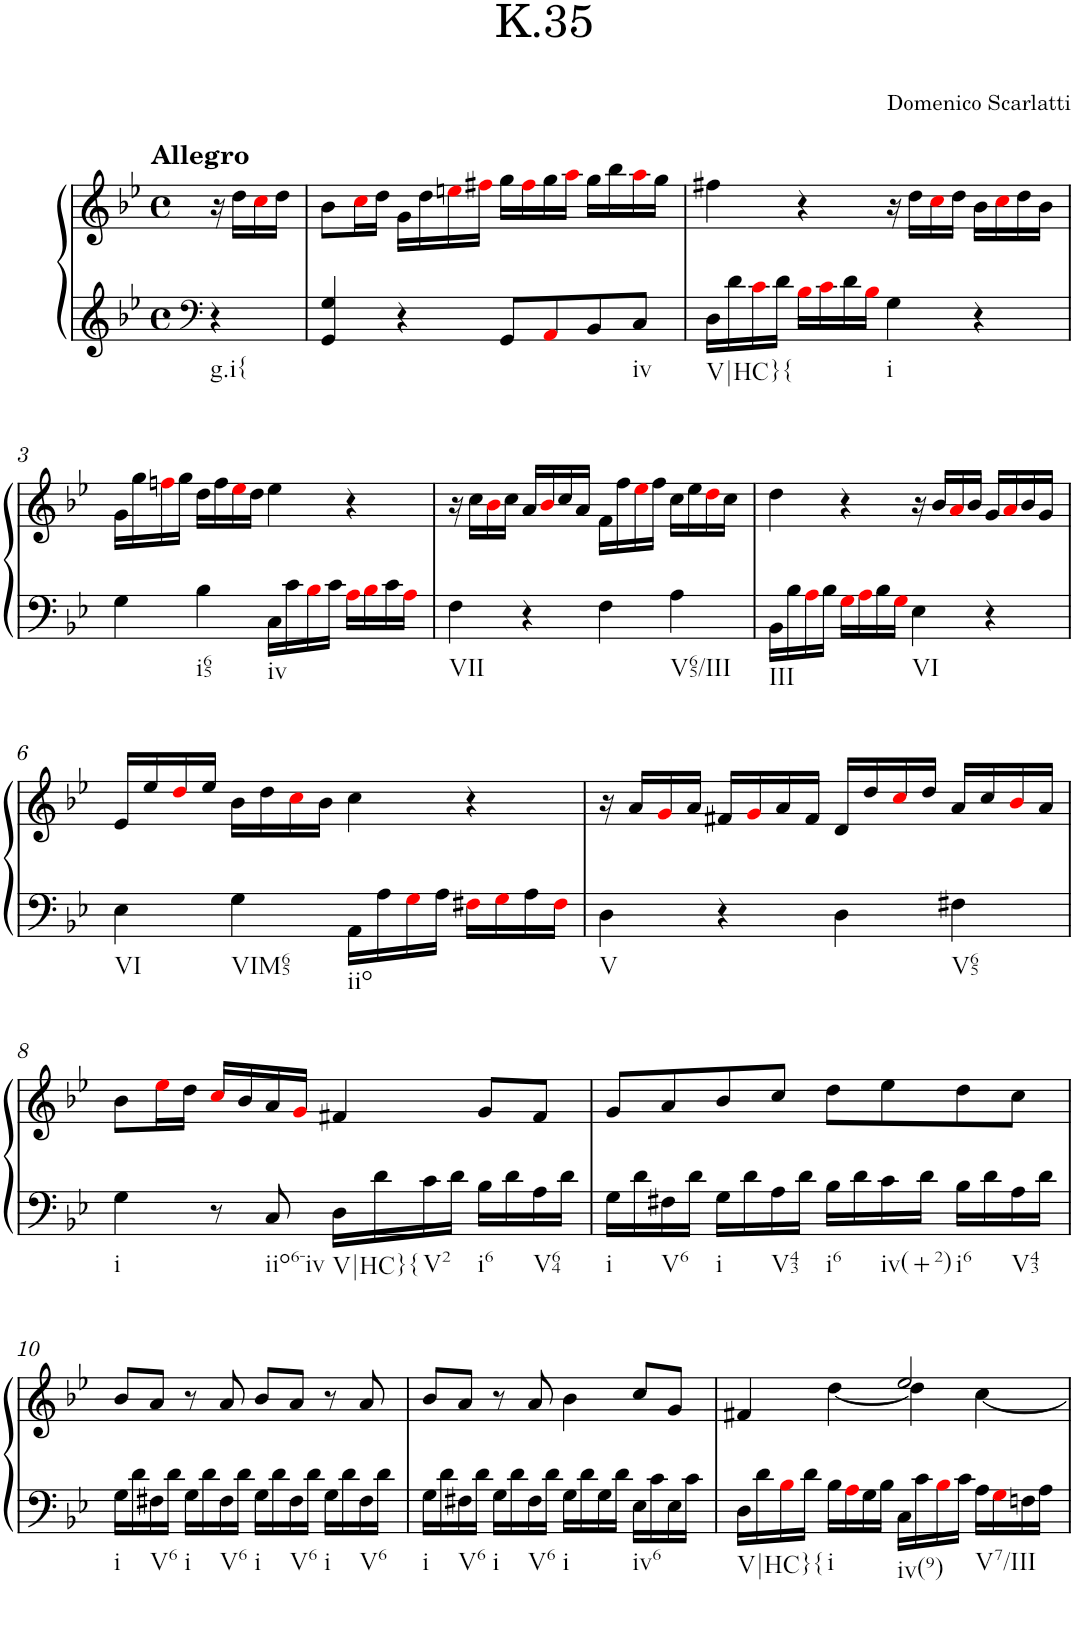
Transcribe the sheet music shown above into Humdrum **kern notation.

**kern	**kern
*part1	*part1
*staff2	*staff1
*I"Piano	*
*I'Pno	*
*clefF4	*clefG2
*k[b-e-]	*k[b-e-]
*g:	*g:
*M4/4	*M4/4
*met(c)	*met(c)
=	=
!	!LO:TX:a:B:t=Allegro
!LO:TX:b:t=g.i{	!
4r	16r
.	16dd\LL
.	16cci\
.	16dd\JJ
=1	=1
4GG/ 4G/	8b-\L
.	16cci\L
.	16dd\JJ
4r	16g\LL
.	16dd\
.	16eeni\
.	16ff#Xi\JJ
8GG/L	16gg\LL
.	16ff#i\
8AAi/	16gg\
.	16aai\JJ
8BB-/	16gg\LL
.	16bb-\
!LO:TX:b:t=iv	!
8C/J	16aai\
.	16gg\JJ
=2	=2
!LO:TX:b:t=V|HC}{	!
16D\LL	4ff#X\
16d\	.
16ci\	.
16d\JJ	.
16B-i\LL	4r
16ci\	.
16d\	.
16B-i\JJ	.
!LO:TX:b:t=i	!
4G\	16r
.	16dd\LL
.	16cci\
.	16dd\JJ
4r	16b-\LL
.	16cci\
.	16dd\
.	16b-\JJ
!!LO:LB:g=z
=3	=3
4G\	16g\LL
.	16gg\
.	16ffni\
.	16gg\JJ
!LO:TX:b:t=i65	!
4B-\	16dd\LL
.	16ff\
.	16ee-i\
.	16dd\JJ
!LO:TX:b:t=iv	!
16C\LL	4ee-\
16c\	.
16B-i\	.
16c\JJ	.
16Ai\LL	4r
16B-i\	.
16c\	.
16Ai\JJ	.
=4	=4
!LO:TX:b:t=VII	!
4F\	16r
.	16cc\LL
.	16b-i\
.	16cc\JJ
4r	16a/LL
.	16b-i/
.	16cc/
.	16a/JJ
4F\	16f\LL
.	16ff\
.	16ee-i\
.	16ff\JJ
!LO:TX:b:t=V65/III	!
4A\	16cc\LL
.	16ee-\
.	16ddi\
.	16cc\JJ
=5	=5
!LO:TX:b:t=III	!
16BB-\LL	4dd\
16B-\	.
16Ai\	.
16B-\JJ	.
16Gi\LL	4r
16Ai\	.
16B-\	.
16Gi\JJ	.
!LO:TX:b:t=VI	!
4E-\	16r
.	16b-/LL
.	16ai/
.	16b-/JJ
4r	16g/LL
.	16ai/
.	16b-/
.	16g/JJ
!!LO:LB:g=z
=6	=6
!LO:TX:b:t=VI	!
4E-\	16e-/LL
.	16ee-/
.	16ddi/
.	16ee-/JJ
!LO:TX:b:t=VIM65	!
4G\	16b-\LL
.	16dd\
.	16cci\
.	16b-\JJ
!LO:TX:b:t=iio	!
16AA\LL	4cc\
16A\	.
16Gi\	.
16A\JJ	.
16F#Xi\LL	4r
16Gi\	.
16A\	.
16F#i\JJ	.
=7	=7
!LO:TX:b:t=V	!
4D\	16r
.	16a/LL
.	16gi/
.	16a/JJ
4r	16f#X/LL
.	16gi/
.	16a/
.	16f#/JJ
4D\	16d/LL
.	16dd/
.	16cci/
.	16dd/JJ
!LO:TX:b:t=V65	!
4F#X\	16a/LL
.	16cc/
.	16b-i/
.	16a/JJ
!!LO:LB:g=z
=8	=8
!LO:TX:b:t=i	!
4G\	8b-\L
.	16ee-i\L
.	16dd\JJ
8r	16cci/LL
.	16b-/
!LO:TX:b:t=iio6-iv	!
8C/	16a/
.	16gi/JJ
!LO:TX:b:t=V|HC}{	!
16D\LL	4f#X/
16d\	.
!LO:TX:b:t=V2	!
16c\	.
16d\JJ	.
!LO:TX:b:t=i6	!
16B-\LL	8g/L
16d\	.
!LO:TX:b:t=V64	!
16A\	8f#/J
16d\JJ	.
=9	=9
!LO:TX:b:t=i	!
16G\LL	8g/L
16d\	.
!LO:TX:b:t=V6	!
16F#X\	8a/
16d\JJ	.
!LO:TX:b:t=i	!
16G\LL	8b-/
16d\	.
!LO:TX:b:t=V43	!
16A\	8cc/J
16d\JJ	.
!LO:TX:b:t=i6	!
16B-\LL	8dd\L
16d\	.
!LO:TX:b:t=iv(+2)	!
16c\	8ee-\
16d\JJ	.
!LO:TX:b:t=i6	!
16B-\LL	8dd\
16d\	.
!LO:TX:b:t=V43	!
16A\	8cc\J
16d\JJ	.
!!LO:LB:g=z
=10	=10
!LO:TX:b:t=i	!
16G\LL	8b-/L
16d\	.
!LO:TX:b:t=V6	!
16F#X\	8a/J
16d\JJ	.
!LO:TX:b:t=i	!
16G\LL	8r
16d\	.
!LO:TX:b:t=V6	!
16F#\	8a/
16d\JJ	.
!LO:TX:b:t=i	!
16G\LL	8b-/L
16d\	.
!LO:TX:b:t=V6	!
16F#\	8a/J
16d\JJ	.
!LO:TX:b:t=i	!
16G\LL	8r
16d\	.
!LO:TX:b:t=V6	!
16F#\	8a/
16d\JJ	.
=11	=11
!LO:TX:b:t=i	!
16G\LL	8b-/L
16d\	.
!LO:TX:b:t=V6	!
16F#X\	8a/J
16d\JJ	.
!LO:TX:b:t=i	!
16G\LL	8r
16d\	.
!LO:TX:b:t=V6	!
16F#\	8a/
16d\JJ	.
!LO:TX:b:t=i	!
16G\LL	4b-\
16d\	.
16G\	.
16d\JJ	.
!LO:TX:b:t=iv6	!
16E-\LL	8cc/L
16c\	.
16E-\	8g/J
16c\JJ	.
=12	=12
*	*^
!LO:TX:b:t=V|HC}{	!	!
16D\LL	2ryy	4f#X/
16d\	.	.
16B-i\	.	.
16d\JJ	.	.
!LO:TX:b:t=i	!	!
16B-\LL	.	[<4dd\
16Ai\	.	.
16G\	.	.
16B-\JJ	.	.
!LO:TX:b:t=iv(9)	!	!
16C\LL	2ee-/	4dd\]
16c\	.	.
16B-i\	.	.
16c\JJ	.	.
!LO:TX:b:t=V7/III	!	!
16A\LL	.	[<4cc\
16Gi\	.	.
16Fn\	.	.
16A\JJ	.	.
*	*v	*v
=	=
*-	*-
